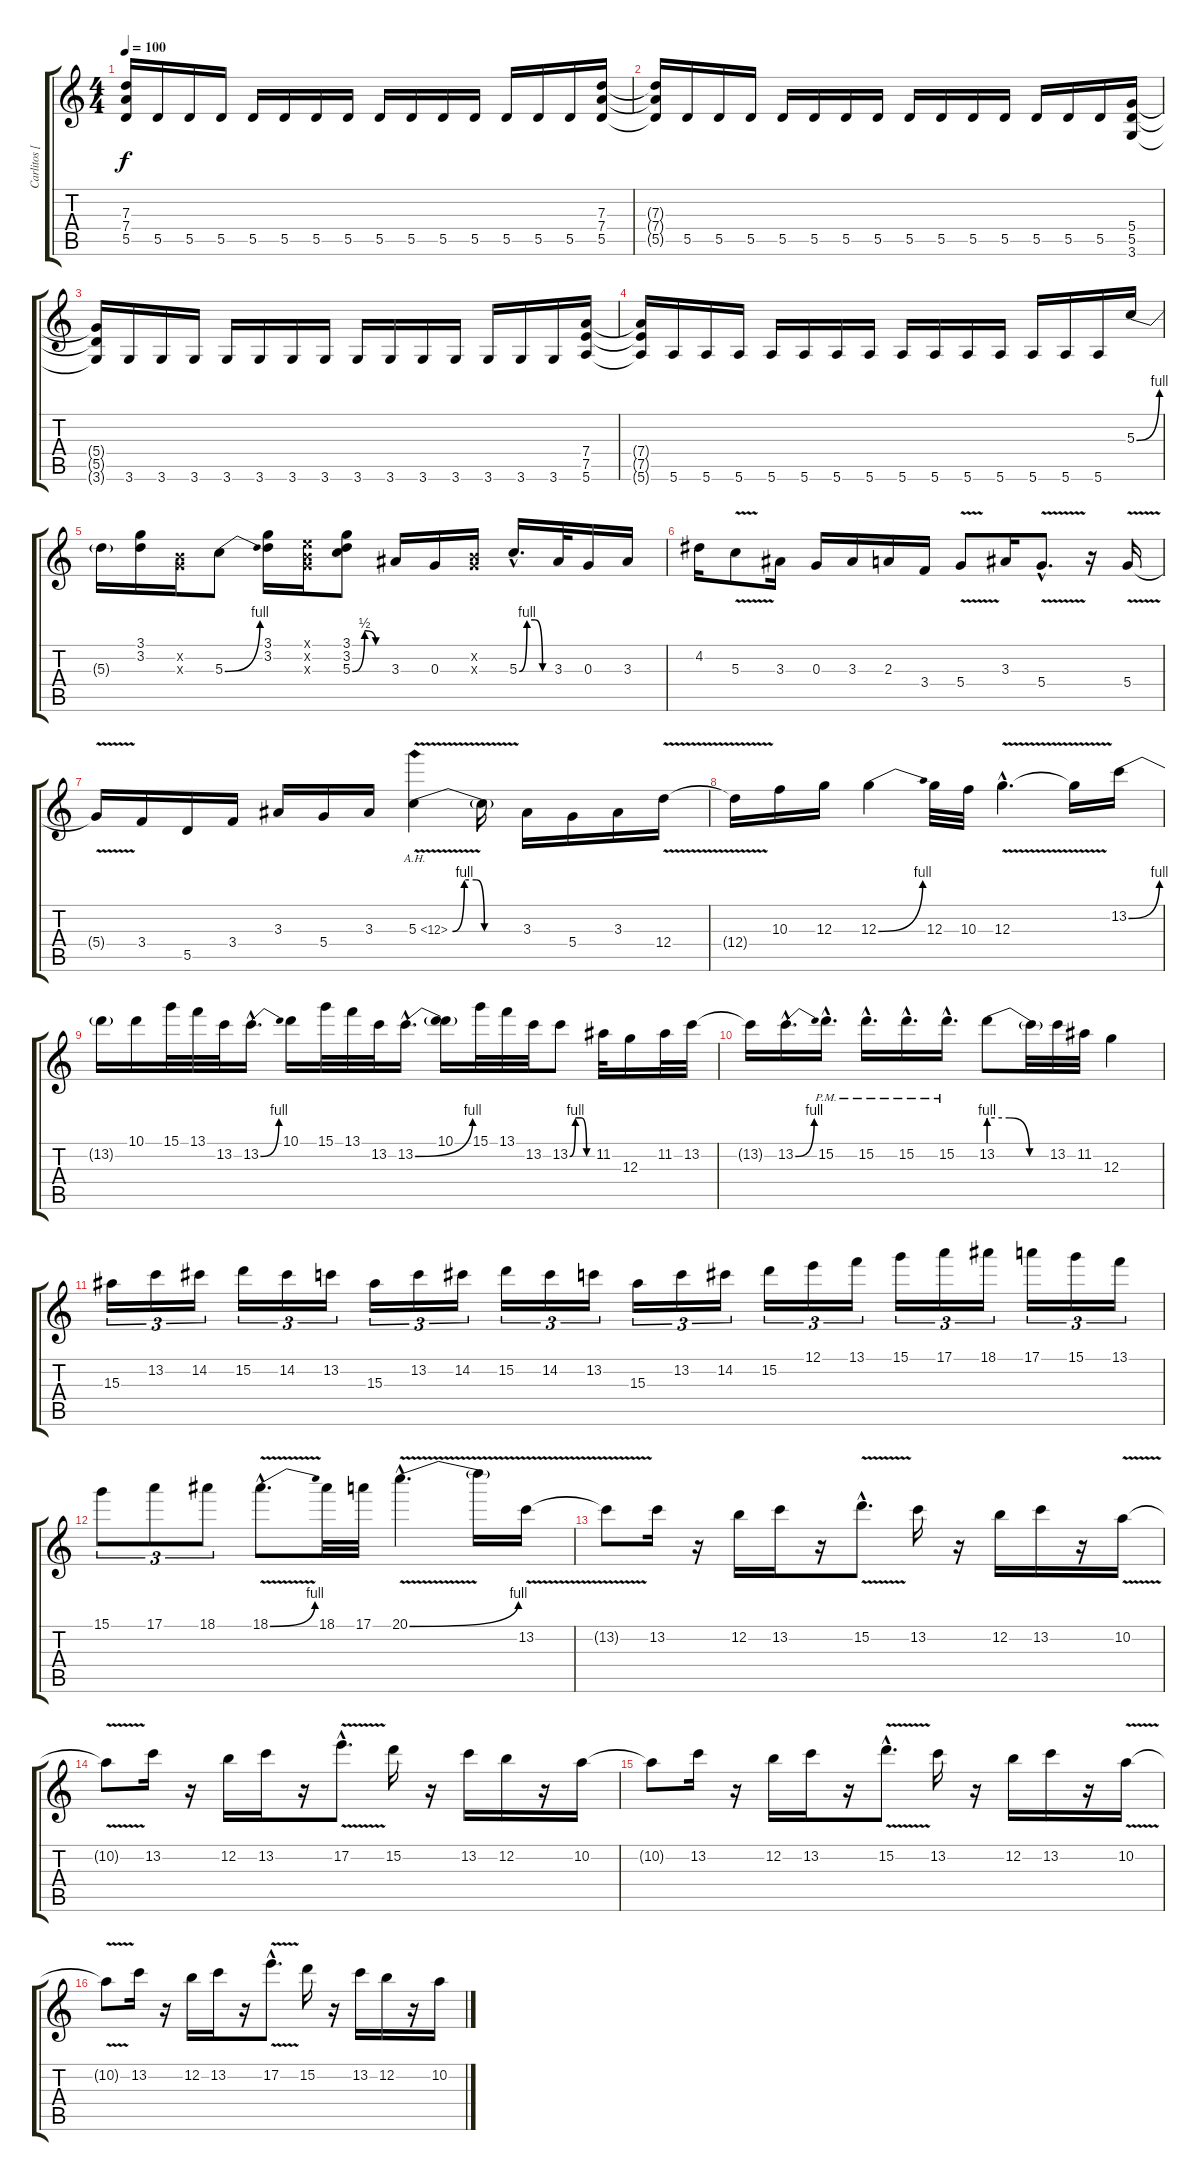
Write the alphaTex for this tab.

\track ("Carlitos [guitarra]" "Carlitos [") {instrument distortionguitar}
\staff {score tabs}
\tuning (E4 B3 G3 D3 A2 E2) {hide}
\ts (4 4)
\tempo 100
\clef g2
\ks c
(7.3{t} 7.4{t} 5.5{t}).16{dy f} 5.5.16 5.5.16 5.5.16 5.5.16 5.5.16 5.5.16 5.5.16 5.5.16 5.5.16 5.5.16 5.5.16 5.5.16 5.5.16 5.5.16 (7.3 7.4 5.5).16 |
(7.3{t} 7.4{t} 5.5{t}).16 5.5.16 5.5.16 5.5.16 5.5.16 5.5.16 5.5.16 5.5.16 5.5.16 5.5.16 5.5.16 5.5.16 5.5.16 5.5.16 5.5.16 (5.4 5.5 3.6).16 |
(5.4{t} 5.5{t} 3.6{t}).16 3.6.16 3.6.16 3.6.16 3.6.16 3.6.16 3.6.16 3.6.16 3.6.16 3.6.16 3.6.16 3.6.16 3.6.16 3.6.16 3.6.16 (7.4 7.5 5.6).16 |
(7.4{t} 7.5{t} 5.6{t}).16 5.6.16 5.6.16 5.6.16 5.6.16 5.6.16 5.6.16 5.6.16 5.6.16 5.6.16 5.6.16 5.6.16 5.6.16 5.6.16 5.6.16 5.3{be (bend 0 0 60 4)}.16{volume 16} |
5.3{t}.16 (3.1 3.2).16 (0.2{x} 0.3{x}).16 5.3{be (bend 0 0 60 4)}.8 (3.1 3.2).16 (0.1{x} 0.2{x} 0.3{x}).16 (3.1 3.2 5.3{be (custom 0 0 21 2 40 0 60 0)}).8 3.3.16 0.3.16 (0.2{x} 0.3{x}).16 5.3{be (custom 0 0 15 4 30 4 45 0 60 0) hac}.16{d} 3.3.32 0.3.16 3.3.16 |
4.2.16 5.3{v}.8 3.3.16 0.3.16 3.3.16 2.3.16 3.4.16 5.4{v}.8 3.3.16 5.4{v hac}.8{d} r.16 5.4{v}.16 |
5.4{t}.16 3.4.16 5.5.16 3.4.16 3.3.16 5.4.16 3.3.16 5.3{be (custom 0 0 10 4 20 4 27 0 60 0) ah 7 v}.4 5.3{t}.16 3.3.16 5.4.16 3.3.16 12.4{v}.16 |
12.4{t}.16 10.3.16 12.3.16 12.3{be (bend 0 0 60 4)}.4 12.3.32 10.3.32 12.3{v hac}.4{d} 12.3{t}.16 13.2{be (bend 0 0 60 4)}.16 |
13.2{t}.16 10.1.16 15.1.32 13.1.32 13.2.32 13.2{be (bend 0 0 60 4) hac}.16{d} 10.1.16 15.1.32 13.1.32 13.2.32 13.2{be (bend 0 0 60 4) hac}.16{d} (10.1 13.2{t}).16 15.1.32 13.1.32 13.2.32 13.2{be (custom 0 0 15 4 30 4 45 0 60 0)}.8 11.2.32 12.3.16 11.2.32 13.2.32 |
13.2{t}.16 13.2{be (bend 0 0 60 4) hac}.16{d} 15.2{hac pm}.16{d} 15.2{hac pm}.16{d} 15.2{hac pm}.16{d} 15.2{hac pm}.16{d} 13.2{be (custom 0 4 20 4 40 0 60 0)}.8 13.2{t}.32 13.2.32 11.2.32 12.3.4 |
15.3.16{tu (3 2)} 13.2.16{tu (3 2)} 14.2.16{tu (3 2)} 15.2.16{tu (3 2)} 14.2.16{tu (3 2)} 13.2.16{tu (3 2)} 15.3.16{tu (3 2)} 13.2.16{tu (3 2)} 14.2.16{tu (3 2)} 15.2.16{tu (3 2)} 14.2.16{tu (3 2)} 13.2.16{tu (3 2)} 15.3.16{tu (3 2)} 13.2.16{tu (3 2)} 14.2.16{tu (3 2)} 15.2.16{tu (3 2)} 12.1.16{tu (3 2)} 13.1.16{tu (3 2)} 15.1.16{tu (3 2)} 17.1.16{tu (3 2)} 18.1.16{tu (3 2)} 17.1.16{tu (3 2)} 15.1.16{tu (3 2)} 13.1.16{tu (3 2)} |
15.1.8{tu (3 2)} 17.1.8{tu (3 2)} 18.1.8{tu (3 2)} 18.1{be (bend 0 0 60 4) v hac}.8{d} 18.1.32 17.1.32 20.1{be (bend 0 0 60 4) v hac}.4{d} 20.1{t}.16 13.2{v}.16 |
13.2{t}.8 13.2.16 r.16 12.2.16 13.2.16 r.16 15.2{v hac}.8{d} 13.2.16 r.16 12.2.16 13.2.16 r.16 10.2{v}.16 |
10.2{t}.8 13.2.16 r.16 12.2.16 13.2.16 r.16 17.2{v hac}.8{d} 15.2.16 r.16 13.2.16 12.2.16 r.16 10.2.16 |
10.2{t}.8 13.2.16 r.16 12.2.16 13.2.16 r.16 15.2{v hac}.8{d} 13.2.16 r.16 12.2.16 13.2.16 r.16 10.2{v}.16 |
10.2{t}.8 13.2.16 r.16 12.2.16 13.2.16 r.16 17.2{v hac}.8{d} 15.2.16 r.16 13.2.16 12.2.16 r.16 10.2.16
